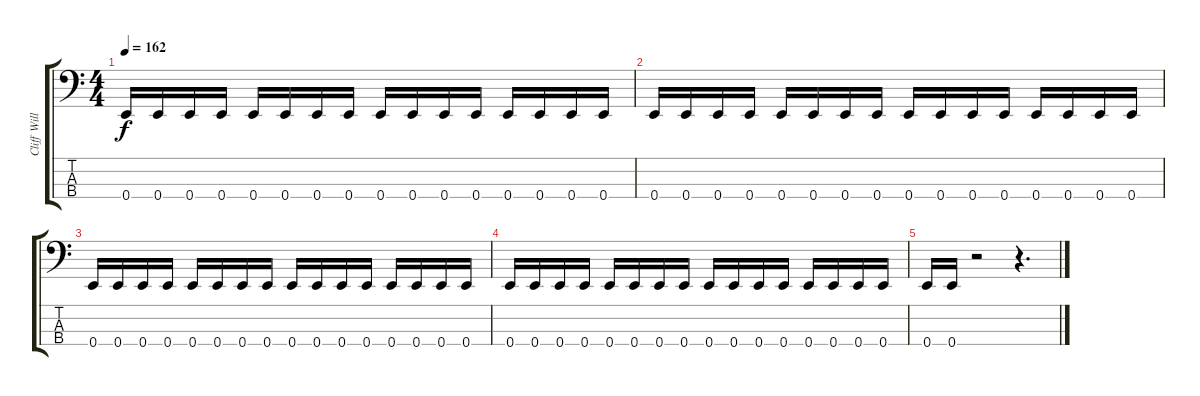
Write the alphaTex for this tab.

\track ("Cliff Williams" "Cliff Will") {instrument electricbassfinger}
\staff {score tabs}
\tuning (G2 D2 A1 E1) {hide}
\ts (4 4)
\tempo 162
\clef f4
\ks c
0.4.16{dy f} 0.4.16 0.4.16 0.4.16 0.4.16 0.4.16 0.4.16 0.4.16 0.4.16 0.4.16 0.4.16 0.4.16 0.4.16 0.4.16 0.4.16 0.4.16 |
0.4.16 0.4.16 0.4.16 0.4.16 0.4.16 0.4.16 0.4.16 0.4.16 0.4.16 0.4.16 0.4.16 0.4.16 0.4.16 0.4.16 0.4.16 0.4.16 |
0.4.16 0.4.16 0.4.16 0.4.16 0.4.16 0.4.16 0.4.16 0.4.16 0.4.16 0.4.16 0.4.16 0.4.16 0.4.16 0.4.16 0.4.16 0.4.16 |
0.4.16 0.4.16 0.4.16 0.4.16 0.4.16 0.4.16 0.4.16 0.4.16 0.4.16 0.4.16 0.4.16 0.4.16 0.4.16 0.4.16 0.4.16 0.4.16 |
0.4.16 0.4.16 r.2 r.4{d}
